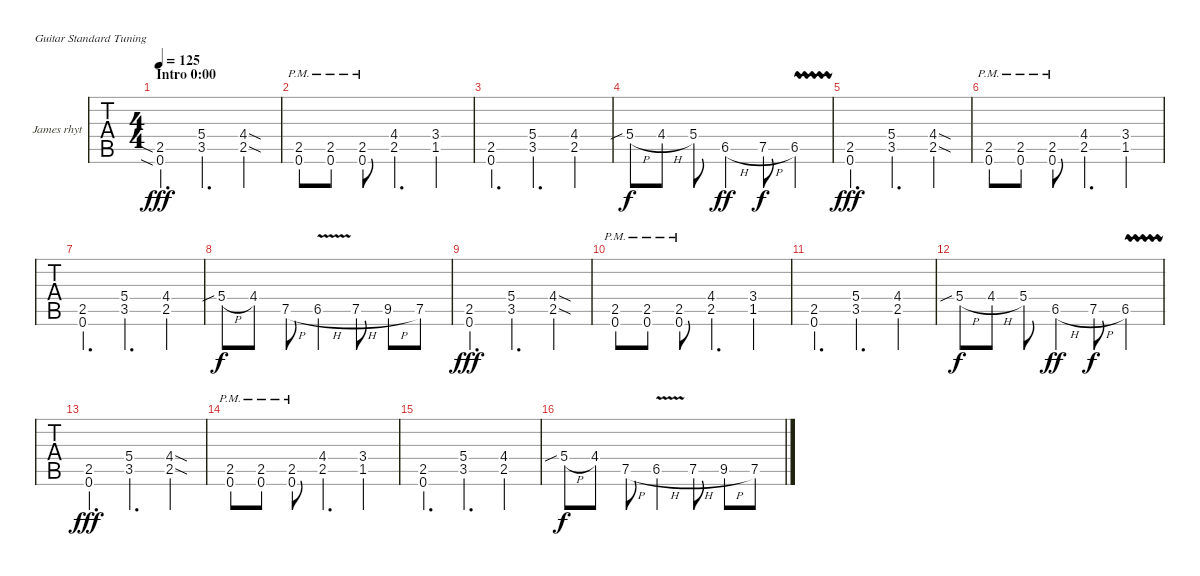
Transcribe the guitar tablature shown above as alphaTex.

\defaultSystemsLayout 4
\bracketExtendMode groupsimilarinstruments
\firstSystemTrackNameOrientation horizontal
\otherSystemsTrackNameOrientation horizontal
\track ("James rhythm" "James rhyt") {instrument electricguitarclean}
\staff {tabs}
\tuning (E4 B3 G3 D3 A2 E2)
\ts (4 4)
\section ("" "Intro 0:00")
\tempo 125
\clef g2
\scale
0.487395
\ks c
(0.6{sia} 2.5{sia}).4{d dy fff instrument electricguitarclean} (3.5 5.4).4{d} (2.5{sod} 4.4{sod}).4 |
\scale
0.256303 (0.6{pm st} 2.5{pm st}).8 (0.6{pm st} 2.5{pm st}).8 (0.6{pm st} 2.5{pm st}).8 (2.5 4.4).4{d} (1.5 3.4).4 |
\scale
0.256303 (0.6 2.5).4{d} (3.5 5.4).4{d} (2.5 4.4).4 |
5.4{sib h}.8{dy f} 4.4{h}.8 5.4.8 6.5{h}.4{dy ff} 7.5{h}.8{dy f} 6.5{vw}.4 |
(0.6 2.5).4{d dy fff} (3.5 5.4).4{d} (2.5{sod} 4.4{sod}).4 |
(0.6{pm st} 2.5{pm st}).8 (0.6{pm st} 2.5{pm st}).8 (0.6{pm st} 2.5{pm st}).8 (2.5 4.4).4{d} (1.5 3.4).4 |
(0.6 2.5).4{d} (3.5 5.4).4{d} (2.5 4.4).4 |
5.4{sib h}.8{dy f} 4.4.8 7.5{h}.8 6.5{v h}.4 7.5{h}.8 9.5{h}.8 7.5.8 |
(0.6 2.5).4{d dy fff} (3.5 5.4).4{d} (2.5{sod} 4.4{sod}).4 |
(0.6{pm st} 2.5{pm st}).8 (0.6{pm st} 2.5{pm st}).8 (0.6{pm st} 2.5{pm st}).8 (2.5 4.4).4{d} (1.5 3.4).4 |
(0.6 2.5).4{d} (3.5 5.4).4{d} (2.5 4.4).4 |
5.4{sib h}.8{dy f} 4.4{h}.8 5.4.8 6.5{h}.4{dy ff} 7.5{h}.8{dy f} 6.5{vw}.4 |
(0.6 2.5).4{d dy fff} (3.5 5.4).4{d} (2.5{sod} 4.4{sod}).4 |
(0.6{pm st} 2.5{pm st}).8 (0.6{pm st} 2.5{pm st}).8 (0.6{pm st} 2.5{pm st}).8 (2.5 4.4).4{d} (1.5 3.4).4 |
(0.6 2.5).4{d} (3.5 5.4).4{d} (2.5 4.4).4 |
5.4{sib h}.8{dy f} 4.4.8 7.5{h}.8 6.5{v h}.4 7.5{h}.8 9.5{h}.8 7.5.8
